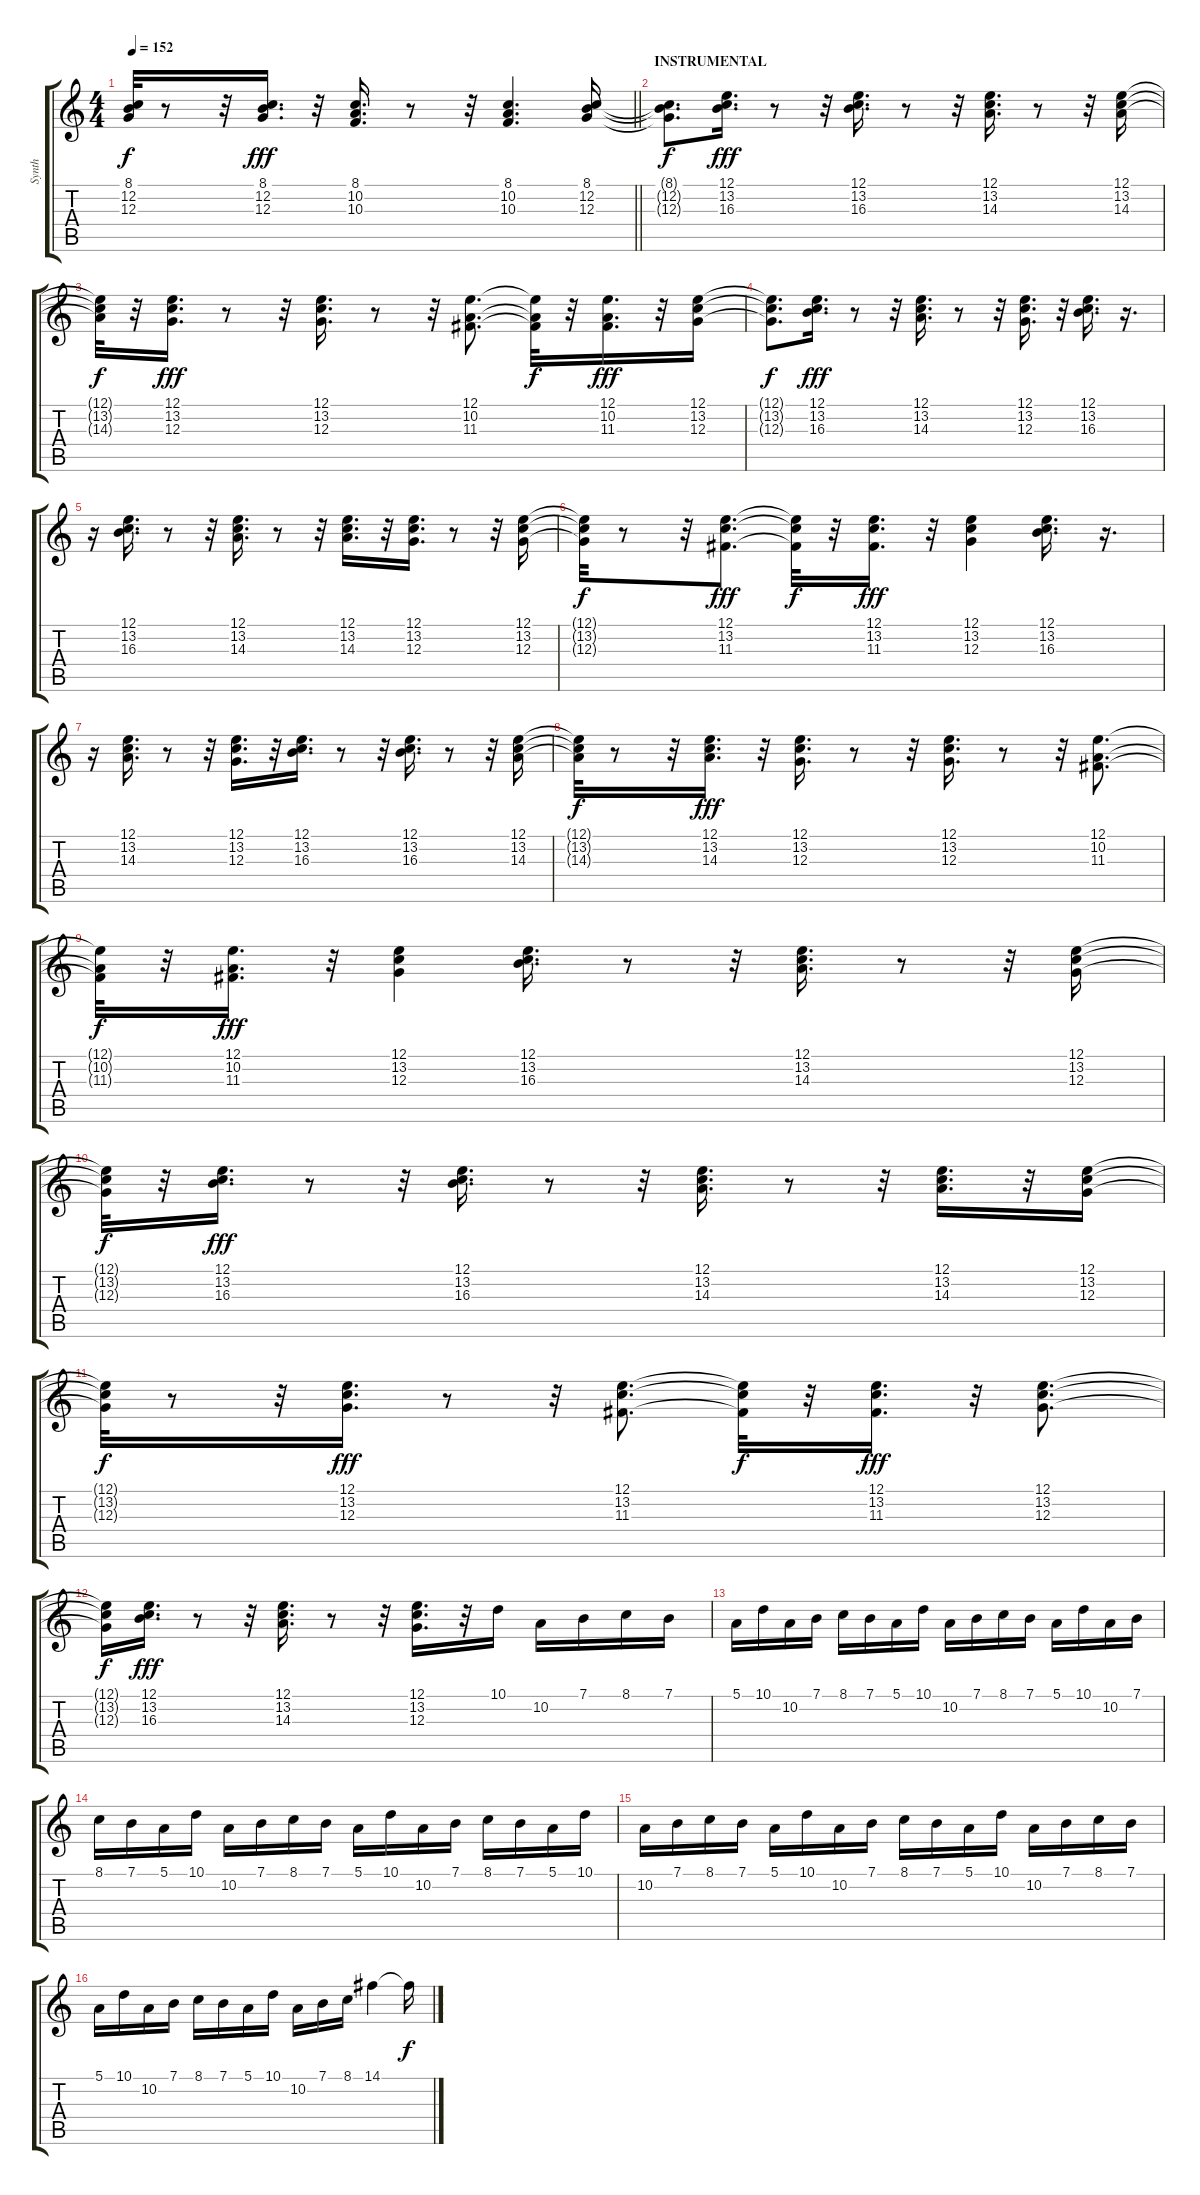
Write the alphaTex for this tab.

\track ("Synth" "Synth") {instrument synthstrings1}
\staff {score tabs}
\tuning (E4 B3 G3 D3 A2 E2) {hide}
\ts (4 4)
\tempo 152
\clef g2
\barLineRight lightlight
\ks c
(8.1{t} 12.2{t} 12.3{t}).32{dy f} r.8 r.32 (8.1 12.2 12.3).16{d dy fff} r.32 (8.1 10.2 10.3).16{d} r.8 r.32 (8.1 10.2 10.3).4{d} (8.1 12.2 12.3).16 |
\section ("" "INSTRUMENTAL")
(8.1{t} 12.2{t} 12.3{t}).8{d dy f} (12.1 13.2 16.3).16{d dy fff} r.8 r.32 (12.1 13.2 16.3).16{d} r.8 r.32 (12.1 13.2 14.3).16{d} r.8 r.32 (12.1 13.2 14.3).16 |
(12.1{t} 13.2{t} 14.3{t}).32{dy f} r.32 (12.1 13.2 12.3).16{d dy fff} r.8 r.32 (12.1 13.2 12.3).16{d} r.8 r.32 (12.1 10.2 11.3).8{d} (12.1{t} 10.2{t} 11.3{t}).32{dy f} r.32 (12.1 10.2 11.3).16{d dy fff} r.32 (12.1 13.2 12.3).16 |
(12.1{t} 13.2{t} 12.3{t}).8{d dy f} (12.1 13.2 16.3).16{d dy fff} r.8 r.32 (12.1 13.2 14.3).16{d} r.8 r.32 (12.1 13.2 12.3).16{d} r.32 (12.1 13.2 16.3).16{d} r.16{d} |
r.16 (12.1 13.2 16.3).16{d} r.8 r.32 (12.1 13.2 14.3).16{d} r.8 r.32 (12.1 13.2 14.3).16{d} r.32 (12.1 13.2 12.3).16{d} r.8 r.32 (12.1 13.2 12.3).16 |
(12.1{t} 13.2{t} 12.3{t}).32{dy f} r.8 r.32 (12.1 13.2 11.3).8{d dy fff} (12.1{t} 13.2{t} 11.3{t}).32{dy f} r.32 (12.1 13.2 11.3).16{d dy fff} r.32 (12.1 13.2 12.3).4 (12.1 13.2 16.3).16{d} r.16{d} |
r.16 (12.1 13.2 14.3).16{d} r.8 r.32 (12.1 13.2 12.3).16{d} r.32 (12.1 13.2 16.3).16{d} r.8 r.32 (12.1 13.2 16.3).16{d} r.8 r.32 (12.1 13.2 14.3).16 |
(12.1{t} 13.2{t} 14.3{t}).32{dy f} r.8 r.32 (12.1 13.2 14.3).16{d dy fff} r.32 (12.1 13.2 12.3).16{d} r.8 r.32 (12.1 13.2 12.3).16{d} r.8 r.32 (12.1 10.2 11.3).8{d} |
(12.1{t} 10.2{t} 11.3{t}).32{dy f} r.32 (12.1 10.2 11.3).16{d dy fff} r.32 (12.1 13.2 12.3).4 (12.1 13.2 16.3).16{d} r.8 r.32 (12.1 13.2 14.3).16{d} r.8 r.32 (12.1 13.2 12.3).16 |
(12.1{t} 13.2{t} 12.3{t}).32{dy f} r.32 (12.1 13.2 16.3).16{d dy fff} r.8 r.32 (12.1 13.2 16.3).16{d} r.8 r.32 (12.1 13.2 14.3).16{d} r.8 r.32 (12.1 13.2 14.3).16{d} r.32 (12.1 13.2 12.3).16 |
(12.1{t} 13.2{t} 12.3{t}).32{dy f} r.8 r.32 (12.1 13.2 12.3).16{d dy fff} r.8 r.32 (12.1 13.2 11.3).8{d} (12.1{t} 13.2{t} 11.3{t}).32{dy f} r.32 (12.1 13.2 11.3).16{d dy fff} r.32 (12.1 13.2 12.3).8{d} |
(12.1{t} 13.2{t} 12.3{t}).16{dy f} (12.1 13.2 16.3).16{d dy fff} r.8 r.32 (12.1 13.2 14.3).16{d} r.8 r.32 (12.1 13.2 12.3).16{d} r.32 10.1.16 10.2.16 7.1.16 8.1.16 7.1.16 |
5.1.16 10.1.16 10.2.16 7.1.16 8.1.16 7.1.16 5.1.16 10.1.16 10.2.16 7.1.16 8.1.16 7.1.16 5.1.16 10.1.16 10.2.16 7.1.16 |
8.1.16 7.1.16 5.1.16 10.1.16 10.2.16 7.1.16 8.1.16 7.1.16 5.1.16 10.1.16 10.2.16 7.1.16 8.1.16 7.1.16 5.1.16 10.1.16 |
10.2.16 7.1.16 8.1.16 7.1.16 5.1.16 10.1.16 10.2.16 7.1.16 8.1.16 7.1.16 5.1.16 10.1.16 10.2.16 7.1.16 8.1.16 7.1.16 |
5.1.16 10.1.16 10.2.16 7.1.16 8.1.16 7.1.16 5.1.16 10.1.16 10.2.16 7.1.16 8.1.16 14.1.4{instrument pad8sweep} 14.1{t}.16{dy f}
